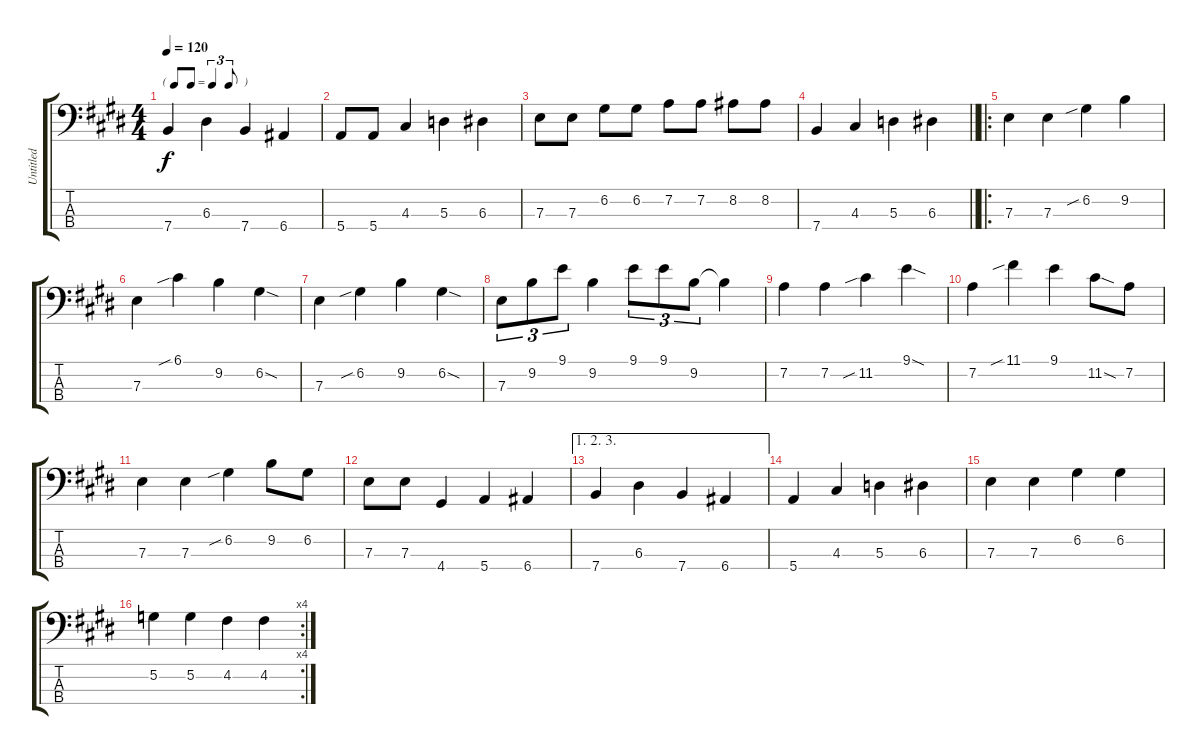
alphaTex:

\track ("Untitled" "Untitled") {instrument electricbassfinger}
\staff {score tabs}
\tuning (G2 D2 A1 E1) {hide}
\ts (4 4)
\tf triplet8th
\tempo 120
\clef f4
\ks e
7.4.4{dy f} 6.3.4 7.4.4 6.4.4 |
\ks c#minor
5.4.8 5.4.8 4.3.4 5.3.4 6.3.4 |
7.3.8 7.3.8 6.2.8 6.2.8 7.2.8 7.2.8 8.2.8 8.2.8 |
\barLineRight lightlight
7.4.4 4.3.4 5.3.4 6.3.4 |
\ro
\ks e
7.3.4 7.3.4 6.2{sib}.4 9.2.4 |
\ks c#minor
7.3.4 6.1{sib}.4 9.2.4 6.2{sod}.4 |
7.3.4 6.2{sib}.4 9.2.4 6.2{sod}.4 |
7.3.8{tu (3 2)} 9.2.8{tu (3 2)} 9.1.8{tu (3 2)} 9.2.4 9.1.8{tu (3 2)} 9.1.8{tu (3 2)} 9.2.8{tu (3 2)} 9.2{t}.4 |
7.2.4 7.2.4 11.2{sib}.4 9.1{sod}.4 |
7.2.4 11.1{sib}.4 9.1.4 11.2{sod}.8 7.2.8 |
7.3.4 7.3.4 6.2{sib}.4 9.2.8 6.2.8 |
7.3.8 7.3.8 4.4.4 5.4.4 6.4.4 |
\ae (1 2 3)
7.4.4 6.3.4 7.4.4 6.4.4 |
5.4.4 4.3.4 5.3.4 6.3.4 |
7.3.4 7.3.4 6.2.4 6.2.4 |
\rc 4
5.2.4 5.2.4 4.2.4 4.2.4
